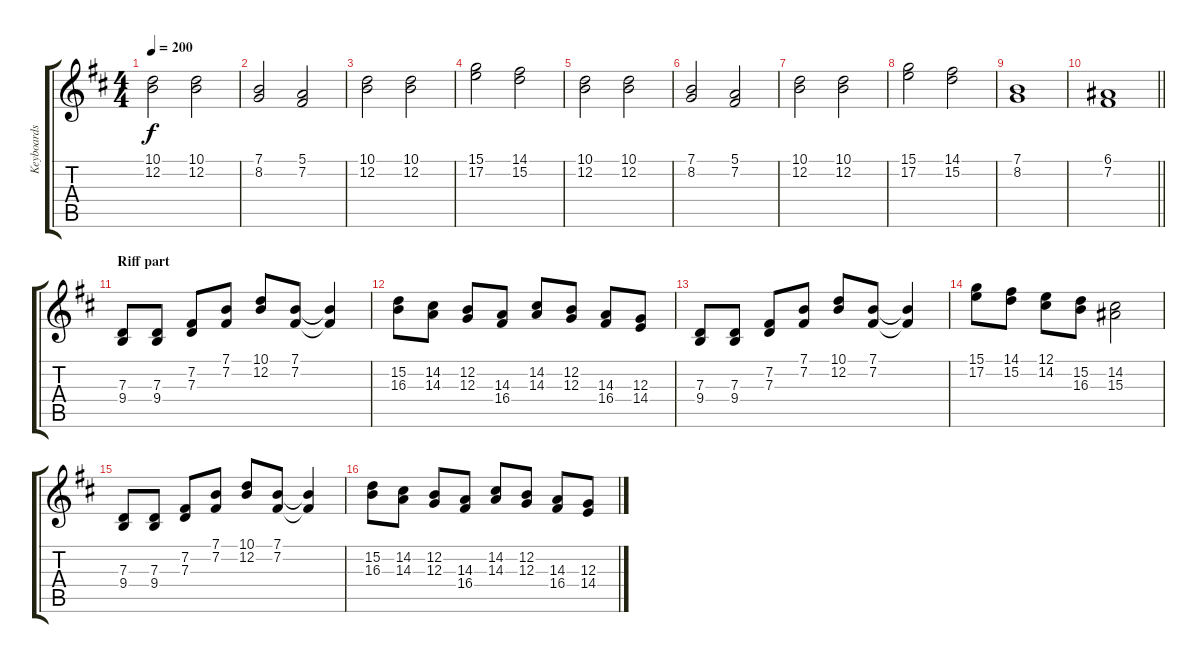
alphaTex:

\track ("Keyboards" "Keyboards") {instrument harpsichord}
\staff {score tabs}
\tuning (E4 B3 G3 D3 A2 E2) {hide}
\ts (4 4)
\tempo 200
\clef g2
\ks bminor
(10.1 12.2).2{dy f instrument harpsichord} (10.1 12.2).2 |
(7.1 8.2).2 (5.1 7.2).2 |
(10.1 12.2).2 (10.1 12.2).2 |
(15.1 17.2).2 (14.1 15.2).2 |
(10.1 12.2).2 (10.1 12.2).2 |
(7.1 8.2).2 (5.1 7.2).2 |
(10.1 12.2).2 (10.1 12.2).2 |
(15.1 17.2).2 (14.1 15.2).2 |
(7.1 8.2).1 |
\barLineRight lightlight
(6.1 7.2).1 |
\section ("" "Riff part")
(7.3 9.4).8 (7.3 9.4).8 (7.2 7.3).8 (7.1 7.2).8 (10.1 12.2).8 (7.1 7.2).8 (7.1{t} 7.2{t}).4 |
(15.2 16.3).8 (14.2 14.3).8 (12.2 12.3).8 (14.3 16.4).8 (14.2 14.3).8 (12.2 12.3).8 (14.3 16.4).8 (12.3 14.4).8 |
(7.3 9.4).8 (7.3 9.4).8 (7.2 7.3).8 (7.1 7.2).8 (10.1 12.2).8 (7.1 7.2).8 (7.1{t} 7.2{t}).4 |
(15.1 17.2).8 (14.1 15.2).8 (12.1 14.2).8 (15.2 16.3).8 (14.2 15.3).2 |
(7.3 9.4).8 (7.3 9.4).8 (7.2 7.3).8 (7.1 7.2).8 (10.1 12.2).8 (7.1 7.2).8 (7.1{t} 7.2{t}).4 |
(15.2 16.3).8 (14.2 14.3).8 (12.2 12.3).8 (14.3 16.4).8 (14.2 14.3).8 (12.2 12.3).8 (14.3 16.4).8 (12.3 14.4).8
